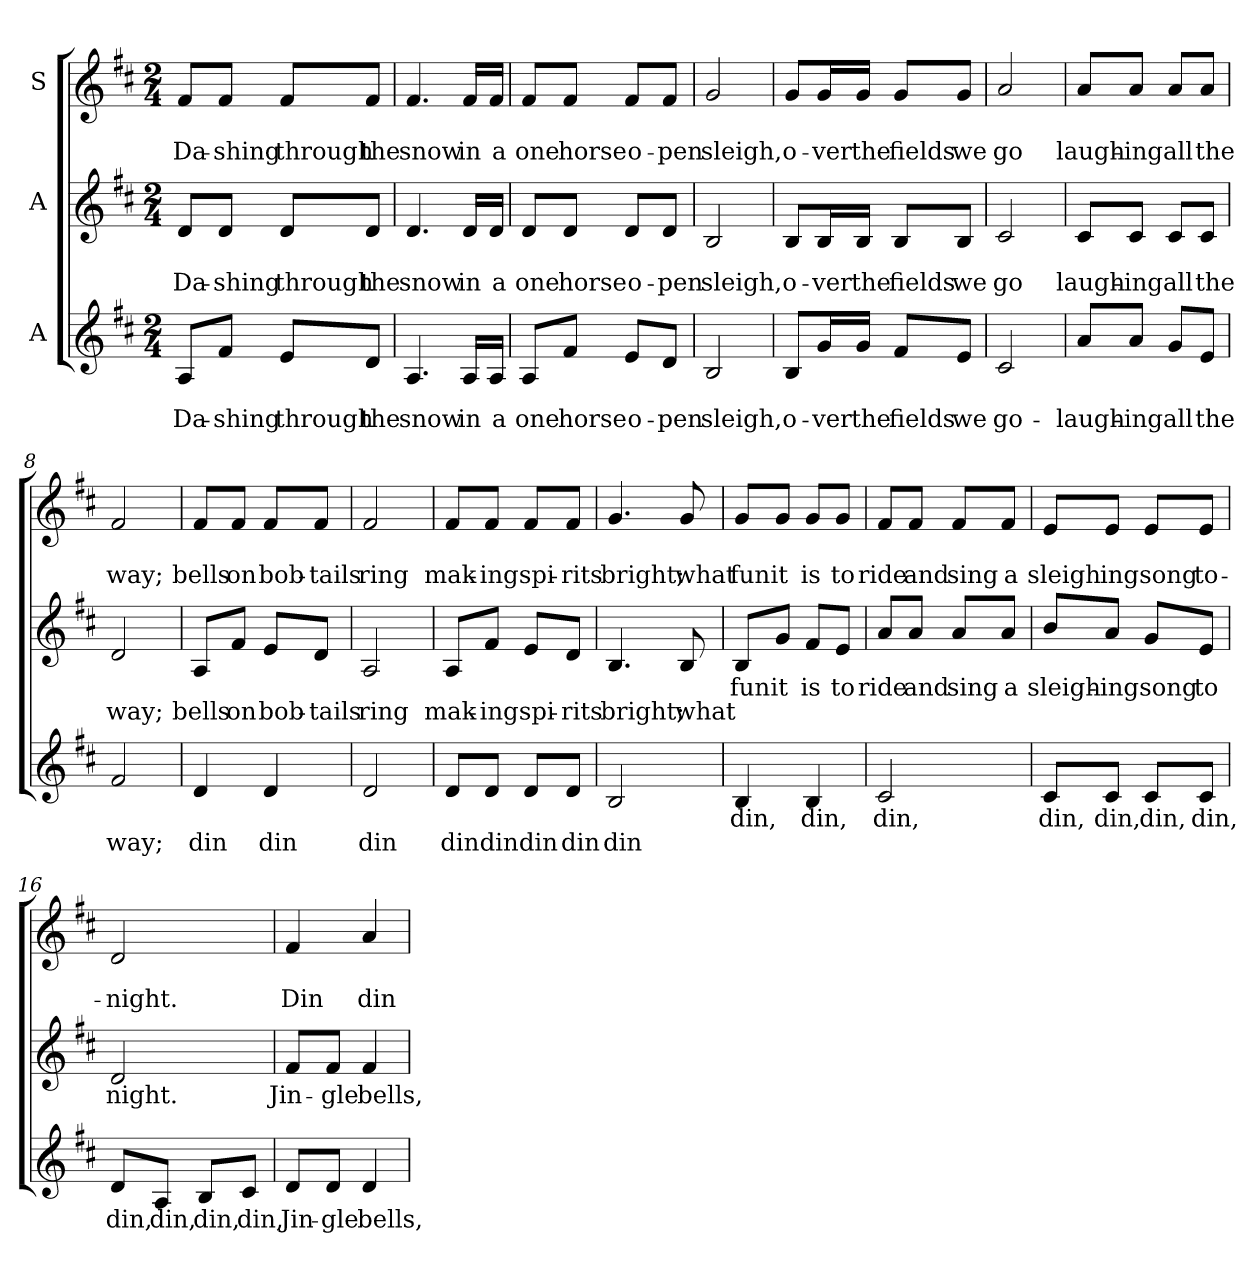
**kern	**text	**text	**kern	**text	**text	**kern	**text	**text
*part3	*part3	*part3	*part2	*part2	*part2	*part1	*part1	*part1
*staff3	*staff3	*staff3	*staff2	*staff2	*staff2	*staff1	*staff1	*staff1
*I"A	*	*	*I"A	*	*	*I"S	*	*
*clefG2	*	*	*clefG2	*	*	*clefG2	*	*
*k[f#c#]	*	*	*k[f#c#]	*	*	*k[f#c#]	*	*
*D:	*	*	*D:	*	*	*D:	*	*
*M2/4	*	*	*M2/4	*	*	*M2/4	*	*
=1	=1	=1	=1	=1	=1	=1	=1	=1
!	!	!LO:LY:b	!	!	!LO:LY:b	!	!	!LO:LY:b
8A/L	.	Da-	8d/L	.	Da-	8f#/L	.	Da-
!	!	!LO:LY:b	!	!	!LO:LY:b	!	!	!LO:LY:b
8f#/J	.	-shing	8d/J	.	-shing	8f#/J	.	-shing
!	!	!LO:LY:b	!	!	!LO:LY:b	!	!	!LO:LY:b
8e/L	.	through	8d/L	.	through	8f#/L	.	through
!	!	!LO:LY:b	!	!	!LO:LY:b	!	!	!LO:LY:b
8d/J	.	the	8d/J	.	the	8f#/J	.	the
=2	=2	=2	=2	=2	=2	=2	=2	=2
!	!	!LO:LY:b	!	!	!LO:LY:b	!	!	!LO:LY:b
4.A/	.	snow	4.d/	.	snow	4.f#/	.	snow
!	!	!LO:LY:b	!	!	!LO:LY:b	!	!	!LO:LY:b
16A/LL	.	in	16d/LL	.	in	16f#/LL	.	in
!	!	!LO:LY:b	!	!	!LO:LY:b	!	!	!LO:LY:b
16A/JJ	.	a	16d/JJ	.	a	16f#/JJ	.	a
=3	=3	=3	=3	=3	=3	=3	=3	=3
!	!	!LO:LY:b	!	!	!LO:LY:b	!	!	!LO:LY:b
8A/L	.	one	8d/L	.	one	8f#/L	.	one
!	!	!LO:LY:b	!	!	!LO:LY:b	!	!	!LO:LY:b
8f#/J	.	horse	8d/J	.	horse	8f#/J	.	horse
!	!	!LO:LY:b	!	!	!LO:LY:b	!	!	!LO:LY:b
8e/L	.	o-	8d/L	.	o-	8f#/L	.	o-
!	!	!LO:LY:b	!	!	!LO:LY:b	!	!	!LO:LY:b
8d/J	.	-pen	8d/J	.	-pen	8f#/J	.	-pen
=4	=4	=4	=4	=4	=4	=4	=4	=4
!	!	!LO:LY:b	!	!	!LO:LY:b	!	!	!LO:LY:b
2B/	.	sleigh,	2B/	.	sleigh,	2g/	.	sleigh,
=5	=5	=5	=5	=5	=5	=5	=5	=5
!	!	!LO:LY:b	!	!	!LO:LY:b	!	!	!LO:LY:b
8B/L	.	o-	8B/L	.	o-	8g/L	.	o-
!	!	!LO:LY:b	!	!	!LO:LY:b	!	!	!LO:LY:b
16g/L	.	-ver	16B/L	.	-ver	16g/L	.	-ver
!	!	!LO:LY:b	!	!	!LO:LY:b	!	!	!LO:LY:b
16g/JJ	.	the	16B/JJ	.	the	16g/JJ	.	the
!	!	!LO:LY:b	!	!	!LO:LY:b	!	!	!LO:LY:b
8f#/L	.	fields	8B/L	.	fields	8g/L	.	fields
!	!	!LO:LY:b	!	!	!LO:LY:b	!	!	!LO:LY:b
8e/J	.	we	8B/J	.	we	8g/J	.	we
=6	=6	=6	=6	=6	=6	=6	=6	=6
!	!	!LO:LY:b	!	!	!LO:LY:b	!	!	!LO:LY:b
2c#/	.	go-	2c#/	.	go	2a/	.	go
!!LO:LB:g=z
=7	=7	=7	=7	=7	=7	=7	=7	=7
!	!	!LO:LY:b	!	!	!LO:LY:b	!	!	!LO:LY:b
8a/L	.	-laugh-	8c#/L	.	laugh-	8a/L	.	laugh-
!	!	!LO:LY:b	!	!	!LO:LY:b	!	!	!LO:LY:b
8a/J	.	-ing	8c#/J	.	-ing	8a/J	.	-ing
!	!	!LO:LY:b	!	!	!LO:LY:b	!	!	!LO:LY:b
8g/L	.	all	8c#/L	.	all	8a/L	.	all
!	!	!LO:LY:b	!	!	!LO:LY:b	!	!	!LO:LY:b
8e/J	.	the	8c#/J	.	the	8a/J	.	the
=8	=8	=8	=8	=8	=8	=8	=8	=8
!	!	!LO:LY:b	!	!	!LO:LY:b	!	!	!LO:LY:b
2f#/	.	way;	2d/	.	way;	2f#/	.	way;
=9	=9	=9	=9	=9	=9	=9	=9	=9
!	!	!LO:LY:b	!	!	!LO:LY:b	!	!	!LO:LY:b
4d/	.	din	8A/L	.	bells	8f#/L	.	bells
!	!	!	!	!	!LO:LY:b	!	!	!LO:LY:b
.	.	.	8f#/J	.	on	8f#/J	.	on
!	!	!LO:LY:b	!	!	!LO:LY:b	!	!	!LO:LY:b
4d/	.	din	8e/L	.	bob-	8f#/L	.	bob-
!	!	!	!	!	!LO:LY:b	!	!	!LO:LY:b
.	.	.	8d/J	.	-tails	8f#/J	.	-tails
=10	=10	=10	=10	=10	=10	=10	=10	=10
!	!	!LO:LY:b	!	!	!LO:LY:b	!	!	!LO:LY:b
2d/	.	din	2A/	.	ring	2f#/	.	ring
=11	=11	=11	=11	=11	=11	=11	=11	=11
!	!	!LO:LY:b	!	!	!LO:LY:b	!	!	!LO:LY:b
8d/L	.	din	8A/L	.	mak-	8f#/L	.	mak-
!	!	!LO:LY:b	!	!	!LO:LY:b	!	!	!LO:LY:b
8d/J	.	din	8f#/J	.	-ing	8f#/J	.	-ing
!	!	!LO:LY:b	!	!	!LO:LY:b	!	!	!LO:LY:b
8d/L	.	din	8e/L	.	spi-	8f#/L	.	spi-
!	!	!LO:LY:b	!	!	!LO:LY:b	!	!	!LO:LY:b
8d/J	.	din	8d/J	.	-rits	8f#/J	.	-rits
=12	=12	=12	=12	=12	=12	=12	=12	=12
!	!	!LO:LY:b	!	!	!LO:LY:b	!	!	!LO:LY:b
2B/	.	din	4.B/	.	bright;	4.g/	.	bright;
!	!	!	!	!	!LO:LY:b	!	!	!LO:LY:b
.	.	.	8B/	.	what	8g/	.	what
!!LO:LB:g=z
=13	=13	=13	=13	=13	=13	=13	=13	=13
!	!LO:LY:b	!	!	!LO:LY:b	!	!	!	!LO:LY:b
4B/	din,	.	8B/L	fun	.	8g/L	.	fun
!	!	!	!	!LO:LY:b	!	!	!	!LO:LY:b
.	.	.	8g/J	it	.	8g/J	.	it
!	!LO:LY:b	!	!	!LO:LY:b	!	!	!	!LO:LY:b
4B/	din,	.	8f#/L	is	.	8g/L	.	is
!	!	!	!	!LO:LY:b	!	!	!	!LO:LY:b
.	.	.	8e/J	to	.	8g/J	.	to
=14	=14	=14	=14	=14	=14	=14	=14	=14
!	!LO:LY:b	!	!	!LO:LY:b	!	!	!	!LO:LY:b
2c#/	din,	.	8a/L	ride	.	8f#/L	.	ride
!	!	!	!	!LO:LY:b	!	!	!	!LO:LY:b
.	.	.	8a/J	and	.	8f#/J	.	and
!	!	!	!	!LO:LY:b	!	!	!	!LO:LY:b
.	.	.	8a/L	sing	.	8f#/L	.	sing
!	!	!	!	!LO:LY:b	!	!	!	!LO:LY:b
.	.	.	8a/J	a	.	8f#/J	.	a
=15	=15	=15	=15	=15	=15	=15	=15	=15
!	!LO:LY:b	!	!	!LO:LY:b	!	!	!	!LO:LY:b
8c#/L	din,	.	8b/L	sleigh-	.	8e/L	.	sleigh
!	!LO:LY:b	!	!	!LO:LY:b	!	!	!	!LO:LY:b
8c#/J	din,	.	8a/J	-ing	.	8e/J	.	ing
!	!LO:LY:b	!	!	!LO:LY:b	!	!	!	!LO:LY:b
8c#/L	din,	.	8g/L	song	.	8e/L	.	song
!	!LO:LY:b	!	!	!LO:LY:b	!	!	!	!LO:LY:b
8c#/J	din,	.	8e/J	to	.	8e/J	.	to-
=16	=16	=16	=16	=16	=16	=16	=16	=16
!	!LO:LY:b	!	!	!LO:LY:b	!	!	!	!LO:LY:b
8d/L	din,	.	2d/	night.	.	2d/	.	-night.
!	!LO:LY:b	!	!	!	!	!	!	!
8A/J	din,	.	.	.	.	.	.	.
!	!LO:LY:b	!	!	!	!	!	!	!
8B/L	din,	.	.	.	.	.	.	.
!	!LO:LY:b	!	!	!	!	!	!	!
8c#/J	din,	.	.	.	.	.	.	.
=17	=17	=17	=17	=17	=17	=17	=17	=17
!	!LO:LY:b	!	!	!LO:LY:b	!	!	!	!LO:LY:b
8d/L	Jin-	.	8f#/L	Jin-	.	4f#/	.	Din
!	!LO:LY:b	!	!	!LO:LY:b	!	!	!	!
8d/J	-gle	.	8f#/J	-gle	.	.	.	.
!	!LO:LY:b	!	!	!LO:LY:b	!	!	!	!LO:LY:b
4d/	bells,	.	4f#/	bells,	.	4a/	.	din
=	=	=	=	=	=	=	=	=
*-	*-	*-	*-	*-	*-	*-	*-	*-
